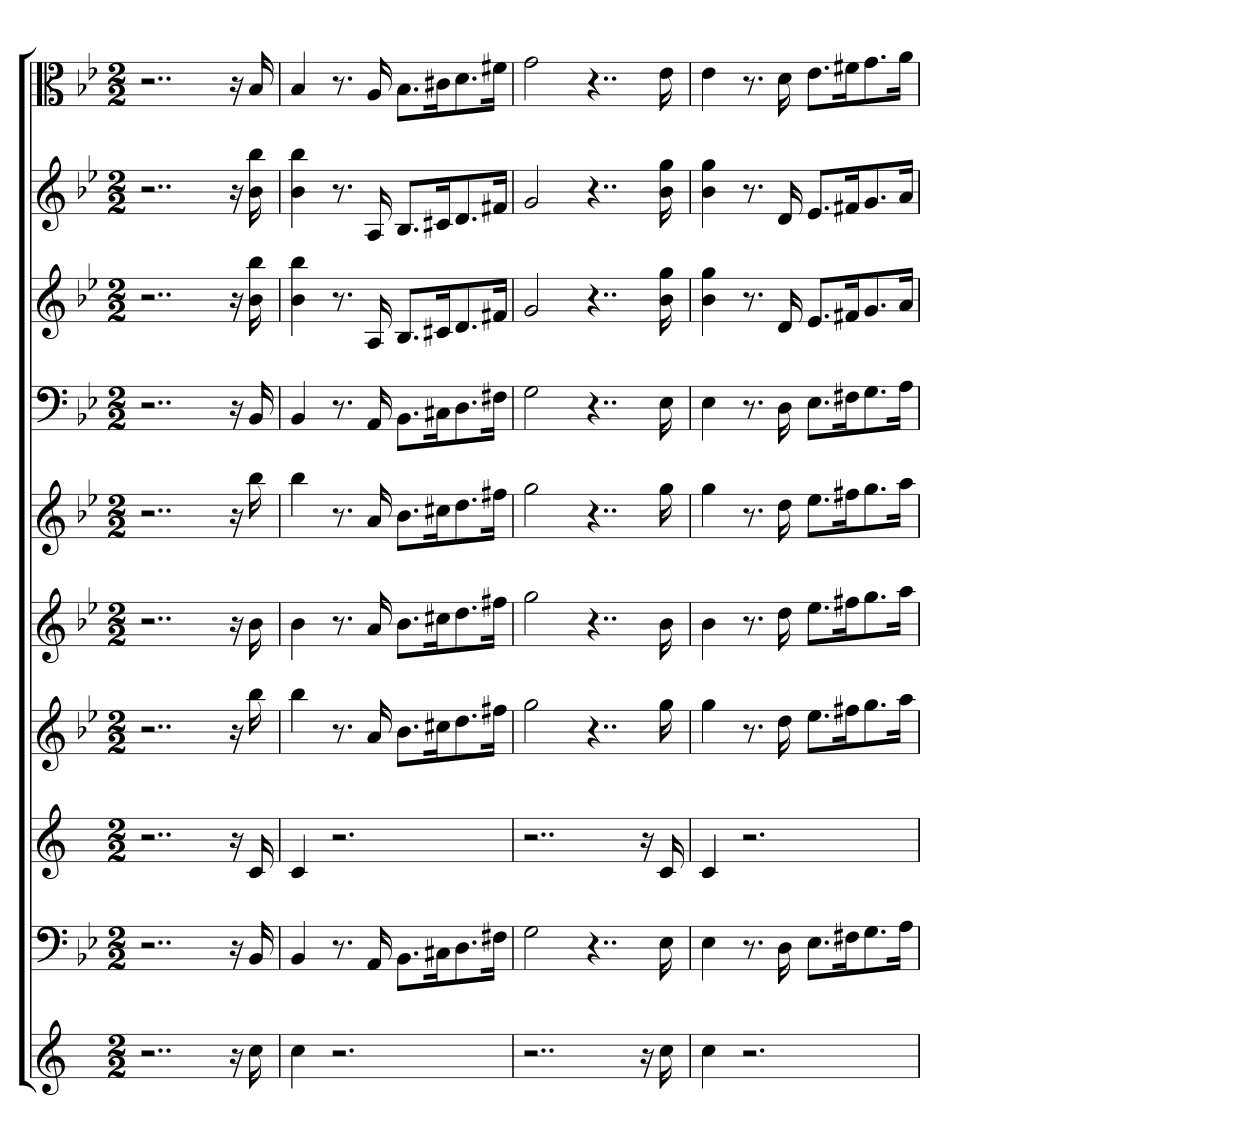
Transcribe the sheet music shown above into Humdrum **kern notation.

**kern	**kern	**kern	**kern	**kern	**kern	**kern	**kern	**kern	**kern
*part10	*part9	*part8	*part7	*part6	*part5	*part4	*part3	*part2	*part1
*staff10	*staff9	*staff8	*staff7	*staff6	*staff5	*staff4	*staff3	*staff2	*staff1
*	*clefF4	*	*	*	*	*clefF4	*	*	*clefC3
*k[]	*k[b-e-]	*k[]	*k[b-e-]	*k[b-e-]	*k[b-e-]	*k[b-e-]	*k[b-e-]	*k[b-e-]	*k[b-e-]
*M2/2	*M2/2	*M2/2	*M2/2	*M2/2	*M2/2	*M2/2	*M2/2	*M2/2	*M2/2
=	=	=	=	=	=	=	=	=	=
2..r	2..r	2..r	2..r	2..r	2..r	2..r	2..r	2..r	2..r
16r	16r	16r	16r	16r	16r	16r	16r	16r	16r
16cc	16BB-	16c	16bb-	16b-	16bb-	16BB-	16b- 16bb-	16b- 16bb-	16B-
=1	=1	=1	=1	=1	=1	=1	=1	=1	=1
4cc	4BB-	4c	4bb-	4b-	4bb-	4BB-	4b- 4bb-	4b- 4bb-	4B-
2.r	8.r	2.r	8.r	8.r	8.r	8.r	8.r	8.r	8.r
.	16AA	.	16a	16a	16a	16AA	16A	16A	16A
.	8.BB-\L	.	8.b-L	8.b-L	8.b-L	8.BB-\L	8.B-L	8.B-L	8.B-\L
.	16C#X\K	.	16cc#XK	16cc#XK	16cc#XK	16C#X\K	16c#XK	16c#XK	16c#X\K
.	8.D\	.	8.dd	8.dd	8.dd	8.D\	8.d	8.d	8.d\
.	16F#X\Jk	.	16ff#XJk	16ff#XJk	16ff#XJk	16F#X\Jk	16f#XJk	16f#XJk	16f#X\Jk
=2	=2	=2	=2	=2	=2	=2	=2	=2	=2
2..r	2G	2..r	2gg	2gg	2gg	2G	2g	2g	2g
.	4..r	.	4..r	4..r	4..r	4..r	4..r	4..r	4..r
16r	.	16r	.	.	.	.	.	.	.
16cc	16E-	16c	16gg	16b-	16gg	16E-	16b- 16gg	16b- 16gg	16e-
=3	=3	=3	=3	=3	=3	=3	=3	=3	=3
4cc	4E-	4c	4gg	4b-	4gg	4E-	4b- 4gg	4b- 4gg	4e-
2.r	8.r	2.r	8.r	8.r	8.r	8.r	8.r	8.r	8.r
.	16D	.	16dd	16dd	16dd	16D	16d	16d	16d
.	8.E-\L	.	8.ee-L	8.ee-L	8.ee-L	8.E-\L	8.e-L	8.e-L	8.e-\L
.	16F#X\K	.	16ff#XK	16ff#XK	16ff#XK	16F#X\K	16f#XK	16f#XK	16f#X\K
.	8.G\	.	8.gg	8.gg	8.gg	8.G\	8.g	8.g	8.g\
.	16A\Jk	.	16aaJk	16aaJk	16aaJk	16A\Jk	16aJk	16aJk	16a\Jk
=	=	=	=	=	=	=	=	=	=
*-	*-	*-	*-	*-	*-	*-	*-	*-	*-
